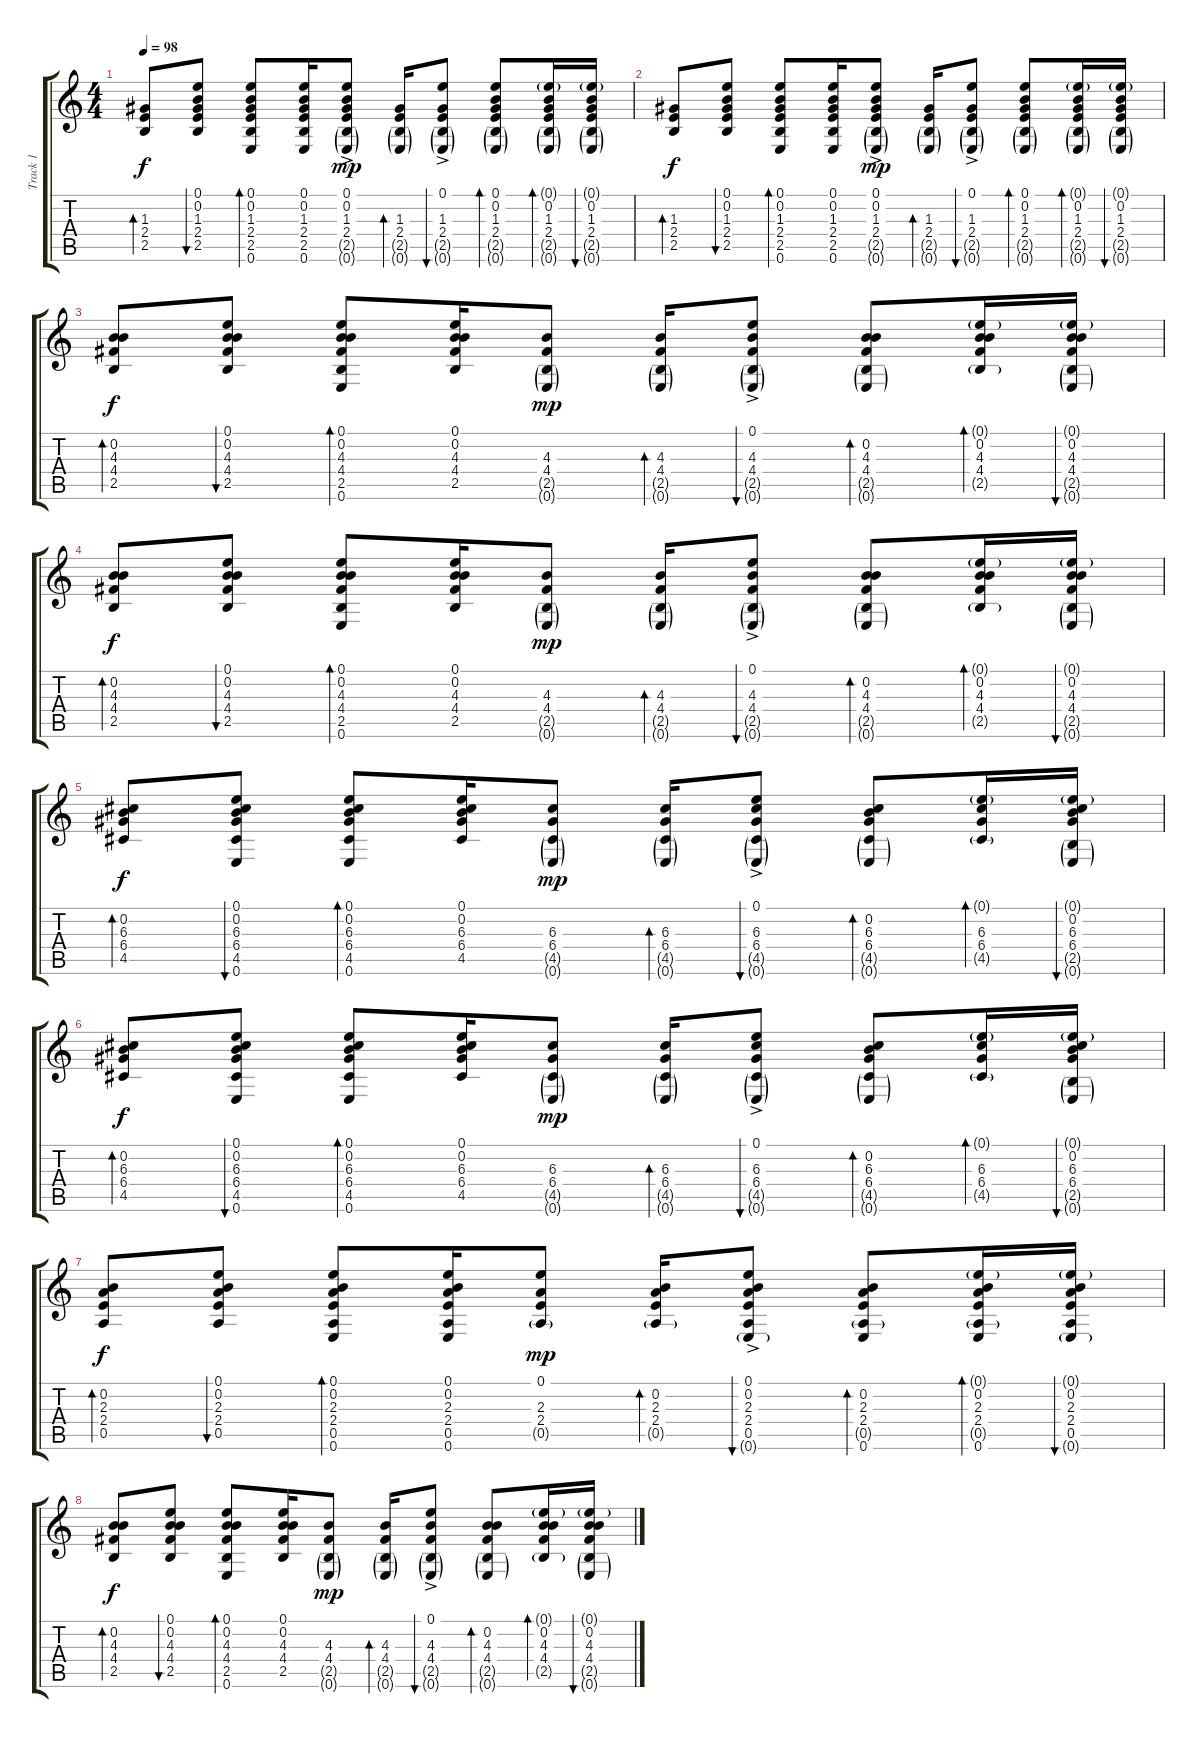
\track ("Track 1" "Track 1") {instrument acousticguitarsteel}
\staff {score tabs}
\tuning (E4 B3 G3 D3 A2 E2) {hide}
\ts (4 4)
\tempo 98
\clef g2
\ks c
(1.3 2.4 2.5).8{bd 60 dy f} (0.1 0.2 1.3 2.4 2.5).8{bu 30} (0.1 0.2 1.3 2.4 2.5 0.6).8{bd 30} (0.1 0.2 1.3 2.4 2.5 0.6).16 (0.1{ac} 0.2 1.3 2.4 2.5{g} 0.6{g}).8{dy mp} (1.3 2.4 2.5{g} 0.6{g}).16{bd 30} (0.1{ac} 1.3 2.4 2.5{g} 0.6{g}).8{bu 30} (0.1 0.2 1.3 2.4 2.5{g} 0.6{g}).8{bd 30} (0.1{g} 0.2 1.3 2.4 2.5{g} 0.6{g}).16{bd 30} (0.1{g} 0.2 1.3 2.4 2.5{g} 0.6{g}).16{bu 30} |
(1.3 2.4 2.5).8{bd 60 dy f} (0.1 0.2 1.3 2.4 2.5).8{bu 30} (0.1 0.2 1.3 2.4 2.5 0.6).8{bd 30} (0.1 0.2 1.3 2.4 2.5 0.6).16 (0.1{ac} 0.2 1.3 2.4 2.5{g} 0.6{g}).8{dy mp} (1.3 2.4 2.5{g} 0.6{g}).16{bd 30} (0.1{ac} 1.3 2.4 2.5{g} 0.6{g}).8{bu 30} (0.1 0.2 1.3 2.4 2.5{g} 0.6{g}).8{bd 30} (0.1{g} 0.2 1.3 2.4 2.5{g} 0.6{g}).16{bd 30} (0.1{g} 0.2 1.3 2.4 2.5{g} 0.6{g}).16{bu 30} |
(0.2 4.3 4.4 2.5).8{bd 60 dy f} (0.1 0.2 4.3 4.4 2.5).8{bu 30} (0.1 0.2 4.3 4.4 2.5 0.6).8{bd 30} (0.1 0.2 4.3 4.4 2.5).16 (4.3 4.4 2.5{g} 0.6{g}).8{dy mp} (4.3 4.4 2.5{g} 0.6{g}).16{bd 30} (0.1{ac} 4.3 4.4 2.5{g} 0.6{g}).8{bu 30} (0.2 4.3 4.4 2.5{g} 0.6{g}).8{bd 30} (0.1{g} 0.2 4.3 4.4 2.5{g}).16{bd 30} (0.1{g} 0.2 4.3 4.4 2.5{g} 0.6{g}).16{bu 30} |
(0.2 4.3 4.4 2.5).8{bd 60 dy f} (0.1 0.2 4.3 4.4 2.5).8{bu 30} (0.1 0.2 4.3 4.4 2.5 0.6).8{bd 30} (0.1 0.2 4.3 4.4 2.5).16 (4.3 4.4 2.5{g} 0.6{g}).8{dy mp} (4.3 4.4 2.5{g} 0.6{g}).16{bd 30} (0.1{ac} 4.3 4.4 2.5{g} 0.6{g}).8{bu 30} (0.2 4.3 4.4 2.5{g} 0.6{g}).8{bd 30} (0.1{g} 0.2 4.3 4.4 2.5{g}).16{bd 30} (0.1{g} 0.2 4.3 4.4 2.5{g} 0.6{g}).16{bu 30} |
(0.2 6.3 6.4 4.5).8{bd 60 dy f} (0.1 0.2 6.3 6.4 4.5 0.6).8{bu 30} (0.1 0.2 6.3 6.4 4.5 0.6).8{bd 30} (0.1 0.2 6.3 6.4 4.5).16 (6.3 6.4 4.5{g} 0.6{g}).8{dy mp} (6.3 6.4 4.5{g} 0.6{g}).16{bd 30} (0.1{ac} 6.3 6.4 4.5{g} 0.6{g}).8{bu 30} (0.2 6.3 6.4 4.5{g} 0.6{g}).8{bd 30} (0.1{g} 6.3 6.4 4.5{g}).16{bd 30} (0.1{g} 0.2 6.3 6.4 2.5{g} 0.6{g}).16{bu 30} |
(0.2 6.3 6.4 4.5).8{bd 60 dy f} (0.1 0.2 6.3 6.4 4.5 0.6).8{bu 30} (0.1 0.2 6.3 6.4 4.5 0.6).8{bd 30} (0.1 0.2 6.3 6.4 4.5).16 (6.3 6.4 4.5{g} 0.6{g}).8{dy mp} (6.3 6.4 4.5{g} 0.6{g}).16{bd 30} (0.1{ac} 6.3 6.4 4.5{g} 0.6{g}).8{bu 30} (0.2 6.3 6.4 4.5{g} 0.6{g}).8{bd 30} (0.1{g} 6.3 6.4 4.5{g}).16{bd 30} (0.1{g} 0.2 6.3 6.4 2.5{g} 0.6{g}).16{bu 30} |
(0.2 2.3 2.4 0.5).8{bd 60 dy f} (0.1 0.2 2.3 2.4 0.5).8{bu 30} (0.1 0.2 2.3 2.4 0.5 0.6).8{bd 30} (0.1 0.2 2.3 2.4 0.5 0.6).16 (0.1 2.3 2.4 0.5{g}).8{dy mp} (0.2 2.3 2.4 0.5{g}).16{bd 30} (0.1{ac} 0.2 2.3 2.4 0.5 0.6{g}).8{bu 30} (0.2 2.3 2.4 0.5{g} 0.6).8{bd 30} (0.1{g} 0.2 2.3 2.4 0.5{g} 0.6).16{bd 30} (0.1{g} 0.2 2.3 2.4 0.5 0.6{g}).16{bu 30} |
(0.2 4.3 4.4 2.5).8{bd 60 dy f} (0.1 0.2 4.3 4.4 2.5).8{bu 30} (0.1 0.2 4.3 4.4 2.5 0.6).8{bd 30} (0.1 0.2 4.3 4.4 2.5).16 (4.3 4.4 2.5{g} 0.6{g}).8{dy mp} (4.3 4.4 2.5{g} 0.6{g}).16{bd 30} (0.1{ac} 4.3 4.4 2.5{g} 0.6{g}).8{bu 30} (0.2 4.3 4.4 2.5{g} 0.6{g}).8{bd 30} (0.1{g} 0.2 4.3 4.4 2.5{g}).16{bd 30} (0.1{g} 0.2 4.3 4.4 2.5{g} 0.6{g}).16{bu 30}
